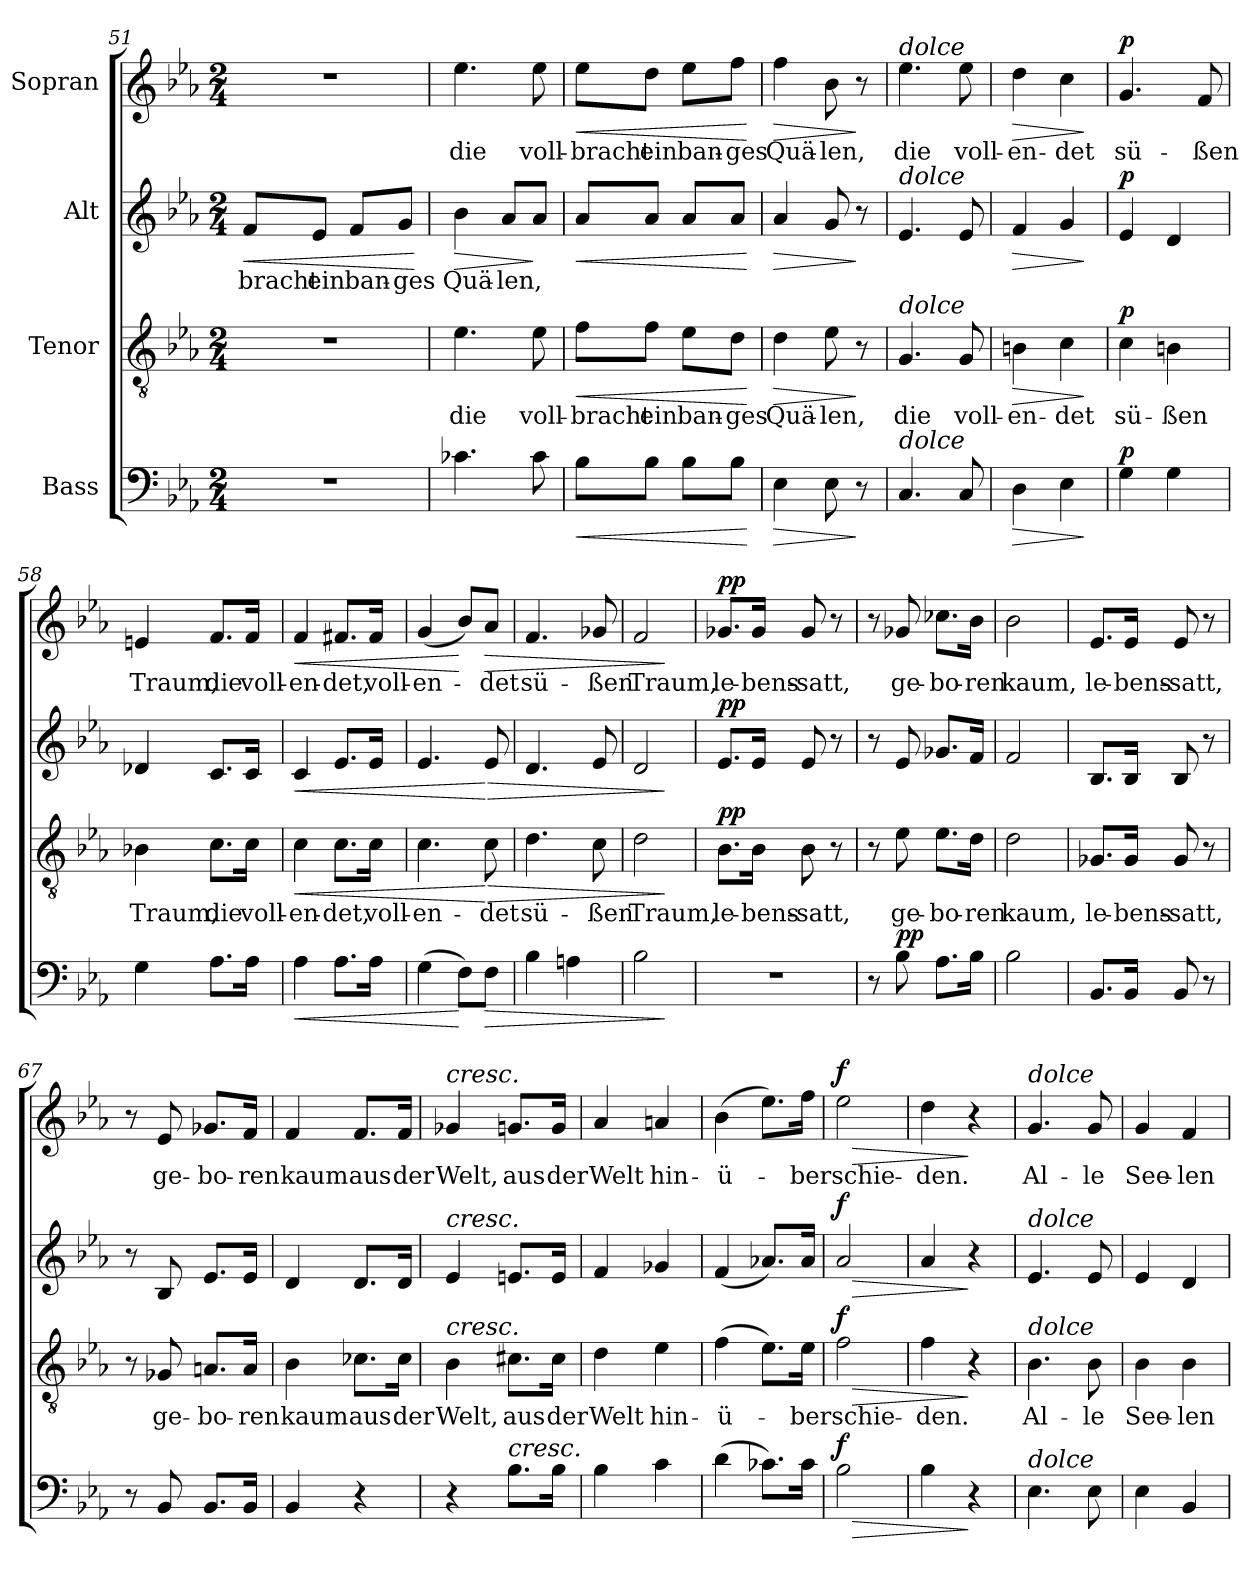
**kern	**dynam	**kern	**text	**dynam	**kern	**text	**dynam	**kern	**text	**dynam
*part4	*part4	*part3	*part3	*part3	*part2	*part2	*part2	*part1	*part1	*part1
*staff4	*staff4	*staff3	*staff3	*staff3	*staff2	*staff2	*staff2	*staff1	*staff1	*staff1
*I"Bass	*	*I"Tenor	*	*	*I"Alt	*	*	*I"Sopran	*	*
*clefF4	*	*clefGv2	*	*	*clefG2	*	*	*clefG2	*	*
*k[b-e-a-]	*	*k[b-e-a-]	*	*	*k[b-e-a-]	*	*	*k[b-e-a-]	*	*
*M2/4	*	*M2/4	*	*	*M2/4	*	*	*M2/4	*	*
=51	=51	=51	=51	=51	=51	=51	=51	=51	=51	=51
!	!	!	!	!	!	!	!LO:HP:b	!	!	!
2r	.	2r	.	.	8f/L	-bracht	<	2r	.	.
.	.	.	.	.	8e-/J	ein	.	.	.	.
.	.	.	.	.	8f/L	ban-	.	.	.	.
.	.	.	.	.	8g/J	-ges	.	.	.	.
.	.	.	.	.	.	.	[	.	.	.
=52	=52	=52	=52	=52	=52	=52	=52	=52	=52	=52
!	!	!	!	!	!	!	!LO:HP:b	!	!	!
4.c-X\	.	4.e-\	die	.	4b-\	Quä-	>	4.ee-\	die	.
.	.	.	.	.	8a-/L	-len,	.	.	.	.
8c-\	.	8e-\	voll-	.	8a-/J	.	]	8ee-\	voll-	.
!!LO:LB:g=z
=53	=53	=53	=53	=53	=53	=53	=53	=53	=53	=53
!	!LO:HP:b	!	!	!LO:HP:b	!	!	!LO:HP:b	!	!	!LO:HP:b
8B-\L	<	8f\L	-bracht	<	8a-/L	.	<	8ee-\L	-bracht	<
8B-\J	.	8f\J	ein	.	8a-/J	.	.	8dd\J	ein	.
8B-\L	.	8e-\L	ban-	.	8a-/L	.	.	8ee-\L	ban-	.
8B-\J	.	8d\J	-ges	.	8a-/J	.	.	8ff\J	-ges	.
.	[	.	.	[	.	.	[	.	.	[
=54	=54	=54	=54	=54	=54	=54	=54	=54	=54	=54
!	!LO:HP:b	!	!	!LO:HP:b	!	!	!LO:HP:b	!	!	!LO:HP:b
4E-\	>	4d\	Quä-	>	4a-/	.	>	4ff\	Quä-	>
8E-\	.	8e-\	-len,	.	8g/	.	.	8b-\	-len,	.
8r	]	8r	.	]	8r	.	]	8r	.	]
=55	=55	=55	=55	=55	=55	=55	=55	=55	=55	=55
!	!	!	!	!	!	!	!	!LO:TX:a:i:t=dolce	!	!
!	!	!	!	!	!LO:TX:a:i:t=dolce	!	!	!	!	!
!	!	!LO:TX:a:i:t=dolce	!	!	!	!	!	!	!	!
!LO:TX:a:i:t=dolce	!	!	!	!	!	!	!	!	!	!
4.C/	.	4.G/	die	.	4.e-/	.	.	4.ee-\	die	.
8C/	.	8G/	voll-	.	8e-/	.	.	8ee-\	voll-	.
=56	=56	=56	=56	=56	=56	=56	=56	=56	=56	=56
!	!LO:HP:b	!	!	!LO:HP:b	!	!	!LO:HP:b	!	!	!LO:HP:b
4D\	>	4Bn\	-en-	>	4f/	.	>	4dd\	-en-	>
4E-\	.	4c\	-det	.	4g/	.	.	4cc\	-det	.
.	]	.	.	]	.	.	]	.	.	]
=57	=57	=57	=57	=57	=57	=57	=57	=57	=57	=57
!	!LO:DY:a	!	!	!LO:DY:a	!	!	!LO:DY:a	!	!	!LO:DY:a
4G\	p	4c\	sü-	p	4e-/	.	p	4.g/	sü-	p
4G\	.	4Bn\	-ßen	.	4d/	.	.	.	.	.
.	.	.	.	.	.	.	.	8f/	-ßen	.
=58	=58	=58	=58	=58	=58	=58	=58	=58	=58	=58
4G\	.	4B-X\	Traum,	.	4d-X/	.	.	4en/	Traum,	.
8.A-\L	.	8.c\L	die	.	8.c/L	.	.	8.f/L	die	.
16A-\Jk	.	16c\Jk	voll-	.	16c/Jk	.	.	16f/Jk	voll-	.
=59	=59	=59	=59	=59	=59	=59	=59	=59	=59	=59
!	!LO:HP:b	!	!	!LO:HP:b	!	!	!LO:HP:b	!	!	!LO:HP:b
4A-\	<	4c\	-en-	<	4c/	.	<	4f/	-en-	<
8.A-\L	.	8.c\L	-det,	.	8.e-/L	.	.	8.f#X/L	-det,	.
16A-\Jk	.	16c\Jk	voll-	.	16e-/Jk	.	.	16f#/Jk	voll-	.
!!LO:LB:g=z
=60	=60	=60	=60	=60	=60	=60	=60	=60	=60	=60
(4G\	.	4.c\	-en-	.	4.e-/	.	.	(4g/	-en-	.
8F\L)	[	.	.	.	.	.	.	8b-/L)	.	[
!	!LO:HP:b	!	!	!LO:HP:n=1:b	!	!	!LO:HP:n=1:b	!	!	!LO:HP:b
8F\J	>	8c\	-det	[ >	8e-/	.	[ >	8a-/J	-det	>
=61	=61	=61	=61	=61	=61	=61	=61	=61	=61	=61
4B-\	.	4.d\	sü-	.	4.d/	.	.	4.f/	sü-	.
4An\	.	.	.	.	.	.	.	.	.	.
.	.	8c\	-ßen	.	8e-/	.	.	8g-X/	-ßen	.
=62	=62	=62	=62	=62	=62	=62	=62	=62	=62	=62
2B-\	.	2d\	Traum,	.	2d/	.	.	2f/	Traum,	.
.	]	.	.	]	.	.	]	.	.	]
=63	=63	=63	=63	=63	=63	=63	=63	=63	=63	=63
!	!	!	!	!LO:DY:a	!	!	!LO:DY:a	!	!	!LO:DY:a
2r	.	8.B-\L	le-	pp	8.e-/L	.	pp	8.g-X/L	le-	pp
.	.	16B-\Jk	-bens-	.	16e-/Jk	.	.	16g-/Jk	-bens-	.
.	.	8B-\	-satt,	.	8e-/	.	.	8g-/	-satt,	.
.	.	8r	.	.	8r	.	.	8r	.	.
=64	=64	=64	=64	=64	=64	=64	=64	=64	=64	=64
8r	.	8r	.	.	8r	.	.	8r	.	.
!	!LO:DY:a	!	!	!	!	!	!	!	!	!
8B-\	pp	8e-\	ge-	.	8e-/	.	.	8g-X/	ge-	.
8.A-\L	.	8.e-\L	-bo-	.	8.g-X/L	.	.	8.cc-X\L	-bo-	.
16B-\Jk	.	16d\Jk	-ren	.	16f/Jk	.	.	16b-\Jk	-ren	.
=65	=65	=65	=65	=65	=65	=65	=65	=65	=65	=65
2B-\	.	2d\	kaum,	.	2f/	.	.	2b-\	kaum,	.
=66	=66	=66	=66	=66	=66	=66	=66	=66	=66	=66
8.BB-/L	.	8.G-X/L	le-	.	8.B-/L	.	.	8.e-/L	le-	.
16BB-/Jk	.	16G-/Jk	-bens-	.	16B-/Jk	.	.	16e-/Jk	-bens-	.
8BB-/	.	8G-/	-satt,	.	8B-/	.	.	8e-/	-satt,	.
8r	.	8r	.	.	8r	.	.	8r	.	.
!!LO:PB:g=z
=67	=67	=67	=67	=67	=67	=67	=67	=67	=67	=67
8r	.	8r	.	.	8r	.	.	8r	.	.
8BB-/	.	8G-X/	ge-	.	8B-/	.	.	8e-/	ge-	.
8.BB-/L	.	8.An/L	-bo-	.	8.e-/L	.	.	8.g-X/L	-bo-	.
16BB-/Jk	.	16A/Jk	-ren	.	16e-/Jk	.	.	16f/Jk	-ren	.
=68	=68	=68	=68	=68	=68	=68	=68	=68	=68	=68
4BB-/	.	4B-\	kaum	.	4d/	.	.	4f/	kaum	.
4r	.	8.c-X\L	aus	.	8.d/L	.	.	8.f/L	aus	.
.	.	16c-\Jk	der	.	16d/Jk	.	.	16f/Jk	der	.
=69	=69	=69	=69	=69	=69	=69	=69	=69	=69	=69
!	!	!	!	!	!	!	!	!LO:TX:a:i:t=cresc.	!	!
!	!	!	!	!	!LO:TX:a:i:t=cresc.	!	!	!	!	!
!	!	!LO:TX:a:i:t=cresc.	!	!	!	!	!	!	!	!
4r	.	4B-\	Welt,	.	4e-/	.	.	4g-X/	Welt,	.
!LO:TX:a:i:t=cresc.	!	!	!	!	!	!	!	!	!	!
8.B-\L	.	8.c#X\L	aus	.	8.en/L	.	.	8.gn/L	aus	.
16B-\Jk	.	16c#\Jk	der	.	16e/Jk	.	.	16g/Jk	der	.
=70	=70	=70	=70	=70	=70	=70	=70	=70	=70	=70
4B-\	.	4d\	Welt	.	4f/	.	.	4a-/	Welt	.
4c\	.	4e-\	hin-	.	4g-X/	.	.	4an/	hin-	.
=71	=71	=71	=71	=71	=71	=71	=71	=71	=71	=71
(4d\	.	(4f\	-ü-	.	(4f/	.	.	(4b-\	-ü-	.
8.c-X\L)	.	8.e-\L)	.	.	8.a-X/L)	.	.	8.ee-\L)	.	.
16c-\Jk	.	16e-\Jk	-ber	.	16a-/Jk	.	.	16ff\Jk	-ber	.
=72	=72	=72	=72	=72	=72	=72	=72	=72	=72	=72
!	!LO:HP:b	!	!	!LO:HP:b	!	!	!LO:HP:b	!	!	!LO:HP:b
!	!LO:DY:n=1:a	!	!	!LO:DY:n=1:a	!	!	!LO:DY:n=1:a	!	!	!LO:DY:n=1:a
2B-\	> f	2f\	schie-	> f	2a-/	.	> f	2ee-\	schie-	> f
=73	=73	=73	=73	=73	=73	=73	=73	=73	=73	=73
4B-\	.	4f\	-den.	.	4a-/	.	.	4dd\	-den.	.
4r	]	4r	.	]	4r	.	]	4r	.	]
!!LO:LB:g=z
=74	=74	=74	=74	=74	=74	=74	=74	=74	=74	=74
!	!	!	!	!	!	!	!	!LO:TX:a:i:t=dolce	!	!
!	!	!	!	!	!LO:TX:a:i:t=dolce	!	!	!	!	!
!	!	!LO:TX:a:i:t=dolce	!	!	!	!	!	!	!	!
!LO:TX:a:i:t=dolce	!	!	!	!	!	!	!	!	!	!
4.E-\	.	4.B-\	Al-	.	4.e-/	.	.	4.g/	Al-	.
8E-\	.	8B-\	-le	.	8e-/	.	.	8g/	-le	.
=75	=75	=75	=75	=75	=75	=75	=75	=75	=75	=75
4E-\	.	4B-\	See-	.	4e-/	.	.	4g/	See-	.
4BB-/	.	4B-\	-len	.	4d/	.	.	4f/	-len	.
=	=	=	=	=	=	=	=	=	=	=
*-	*-	*-	*-	*-	*-	*-	*-	*-	*-	*-
